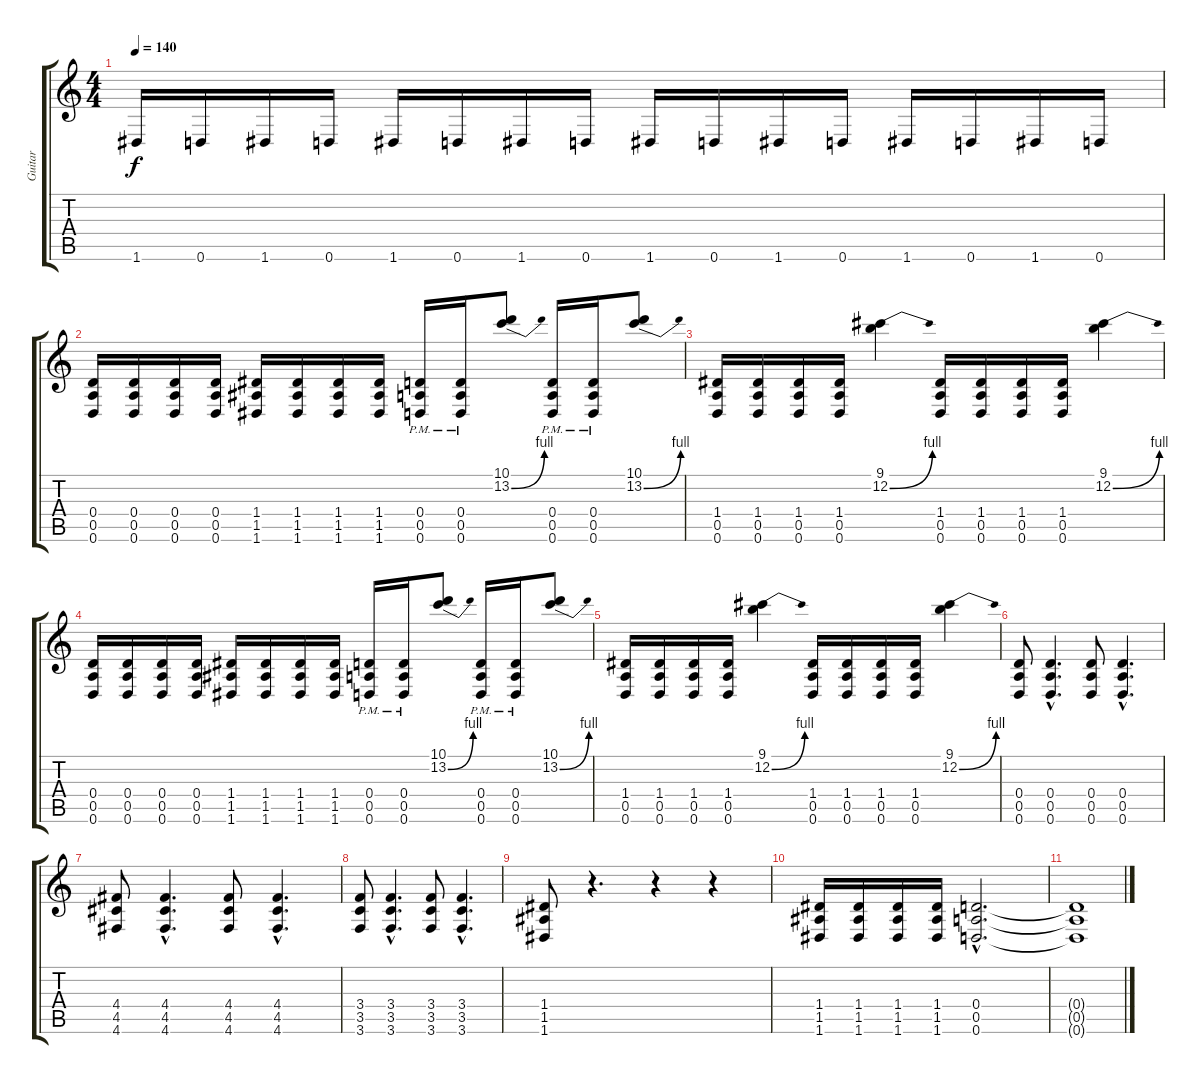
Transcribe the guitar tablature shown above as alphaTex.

\track ("Guitar" "Guitar") {instrument distortionguitar}
\staff {score tabs}
\tuning (E4 B3 G3 D3 A2 D2) {hide}
\ts (4 4)
\tempo 140
\clef g2
\ks c
1.6.16{dy f} 0.6.16 1.6.16 0.6.16 1.6.16 0.6.16 1.6.16 0.6.16 1.6.16 0.6.16 1.6.16 0.6.16 1.6.16 0.6.16 1.6.16 0.6.16 |
(0.4 0.5 0.6).16 (0.4 0.5 0.6).16 (0.4 0.5 0.6).16 (0.4 0.5 0.6).16 (1.4 1.5 1.6).16 (1.4 1.5 1.6).16 (1.4 1.5 1.6).16 (1.4 1.5 1.6).16 (0.4{pm} 0.5 0.6).16 (0.4{pm} 0.5 0.6).16 (10.1 13.2{be (bend 0 0 60 4)}).8 (0.4{pm} 0.5 0.6).16 (0.4{pm} 0.5 0.6).16 (10.1 13.2{be (bend 0 0 60 4)}).8 |
(1.4 0.5 0.6).16 (1.4 0.5 0.6).16 (1.4 0.5 0.6).16 (1.4 0.5 0.6).16 (9.1 12.2{be (bend 0 0 60 4)}).4 (1.4 0.5 0.6).16 (1.4 0.5 0.6).16 (1.4 0.5 0.6).16 (1.4 0.5 0.6).16 (9.1 12.2{be (bend 0 0 60 4)}).4 |
(0.4 0.5 0.6).16 (0.4 0.5 0.6).16 (0.4 0.5 0.6).16 (0.4 0.5 0.6).16 (1.4 1.5 1.6).16 (1.4 1.5 1.6).16 (1.4 1.5 1.6).16 (1.4 1.5 1.6).16 (0.4{pm} 0.5 0.6).16 (0.4{pm} 0.5 0.6).16 (10.1 13.2{be (bend 0 0 60 4)}).8 (0.4{pm} 0.5 0.6).16 (0.4{pm} 0.5 0.6).16 (10.1 13.2{be (bend 0 0 60 4)}).8 |
(1.4 0.5 0.6).16 (1.4 0.5 0.6).16 (1.4 0.5 0.6).16 (1.4 0.5 0.6).16 (9.1 12.2{be (bend 0 0 60 4)}).4 (1.4 0.5 0.6).16 (1.4 0.5 0.6).16 (1.4 0.5 0.6).16 (1.4 0.5 0.6).16 (9.1 12.2{be (bend 0 0 60 4)}).4 |
(0.4 0.5 0.6).8 (0.4{hac} 0.5{hac} 0.6{hac}).4{d} (0.4 0.5 0.6).8 (0.4{hac} 0.5{hac} 0.6{hac}).4{d} |
(4.4 4.5 4.6).8 (4.4{hac} 4.5{hac} 4.6{hac}).4{d} (4.4 4.5 4.6).8 (4.4{hac} 4.5{hac} 4.6{hac}).4{d} |
(3.4 3.5 3.6).8 (3.4{hac} 3.5{hac} 3.6{hac}).4{d} (3.4 3.5 3.6).8 (3.4{hac} 3.5{hac} 3.6{hac}).4{d} |
(1.4 1.5 1.6).8 r.4{d} r.4 r.4 |
(1.4 1.5 1.6).16 (1.4 1.5 1.6).16 (1.4 1.5 1.6).16 (1.4 1.5 1.6).16 (0.4{hac} 0.5{hac} 0.6{hac}).2{d} |
(0.4{t} 0.5{t} 0.6{t}).1
